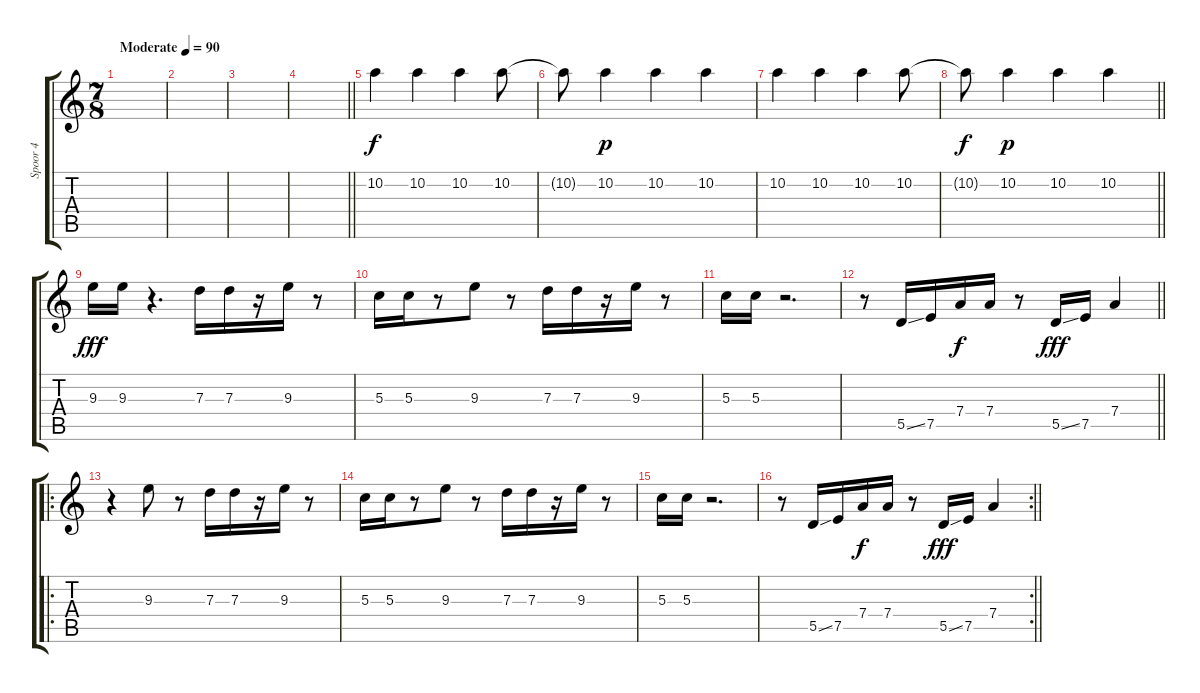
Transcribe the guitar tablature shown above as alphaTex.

\track ("Spoor 4" "Spoor 4") {instrument electricguitarclean}
\staff {score tabs}
\tuning (E4 B3 G3 D3 A2 E2) {hide}
\ts (7 8)
\tempo (90 "Moderate")
\clef g2
\ks c
|
|
|
\barLineRight lightlight
|
10.2.4 10.2.4 10.2.4 10.2.8 |
10.2{t}.8{dy f} 10.2.4{dy p} 10.2.4 10.2.4 |
10.2.4 10.2.4 10.2.4 10.2.8 |
\barLineRight lightlight
10.2{t}.8{dy f} 10.2.4{dy p} 10.2.4 10.2.4 |
9.3.16{dy fff} 9.3.16 r.4{d} 7.3.16 7.3.16 r.16 9.3.16 r.8 |
5.3.16 5.3.16 r.8 9.3.8 r.8 7.3.16 7.3.16 r.16 9.3.16 r.8 |
5.3.16 5.3.16 r.2{d} |
\barLineRight lightlight
r.8 5.5{ss}.16{instrument overdrivenguitar} 7.5.16 7.4.16{dy f} 7.4.16 r.8 5.5{ss}.16{dy fff} 7.5.16 7.4.4 |
\ro
r.4 9.3.8 r.8 7.3.16 7.3.16 r.16 9.3.16 r.8 |
5.3.16 5.3.16 r.8 9.3.8 r.8 7.3.16 7.3.16 r.16 9.3.16 r.8 |
5.3.16 5.3.16 r.2{d} |
\rc 2
\barLineRight lightlight
r.8 5.5{ss}.16 7.5.16 7.4.16{dy f} 7.4.16 r.8 5.5{ss}.16{dy fff} 7.5.16 7.4.4
